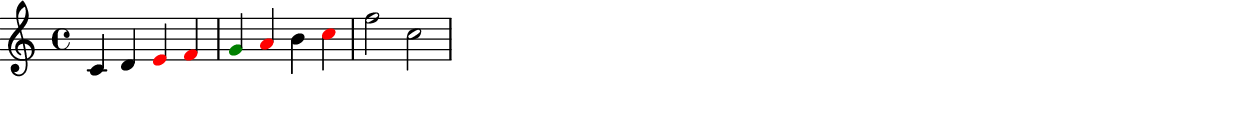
%% Generated by lilypond-book
%% Options: [exampleindent=10.16\mm,indent=0\mm,line-width=160\mm,quote]
\include "lilypond-book-preamble.ly"


% ****************************************************************
% Start cut-&-pastable-section
% ****************************************************************

#(ly:set-option 'eps-box-padding 3.000000)



\paper {
  indent = 0\mm
  line-width = 160\mm
  % offset the left padding, also add 1mm as lilypond creates cropped
  % images with a little space on the right
  line-width = #(- line-width (* mm  3.000000) (* mm 1))
  line-width = 160\mm - 2.0 * 10.16\mm
  % offset the left padding, also add 1mm as lilypond creates cropped
  % images with a little space on the right
  line-width = #(- line-width (* mm  3.000000) (* mm 1))
}

\layout {
  
}




% ****************************************************************
% ly snippet:
% ****************************************************************
\sourcefileline 328
\relative {
  c'4 d
  \override NoteHead.color = "red"
  e4 f |
  \once \override NoteHead.color = "green"
  g4 a
  \once \revert NoteHead.color
  b c |
  \revert NoteHead.color
  f2 c |
}



% ****************************************************************
% end ly snippet
% ****************************************************************
